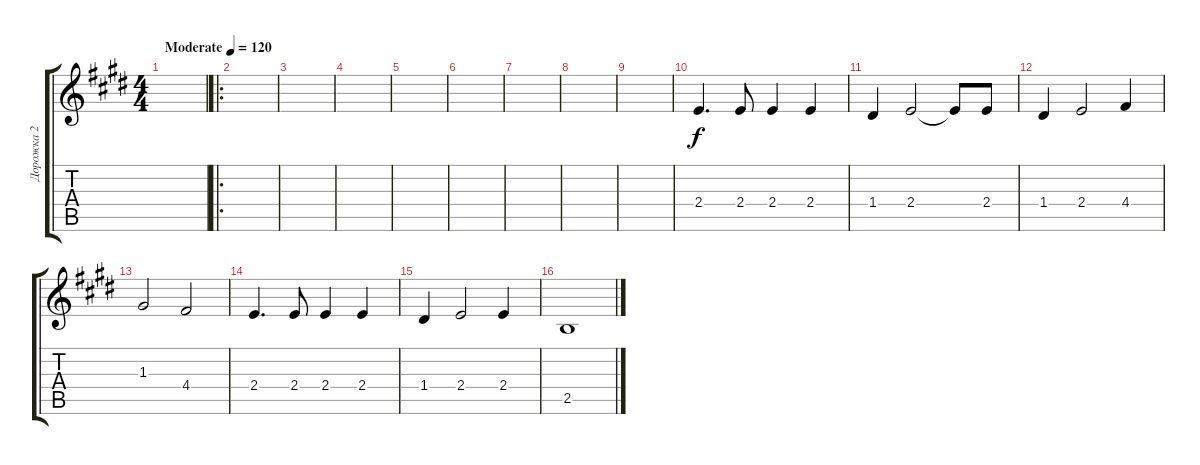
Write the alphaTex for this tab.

\track ("Дорожка 2" "Дорожка 2") {instrument acousticguitarsteel}
\staff {score tabs}
\tuning (E4 B3 G3 D3 A2 E2) {hide}
\ts (4 4)
\tempo (120 "Moderate")
\clef g2
\ks e
|
\ro
|
|
|
|
|
|
|
|
2.4.4{d} 2.4.8 2.4.4 2.4.4 |
1.4.4 2.4.2 2.4{t}.8 2.4.8 |
1.4.4 2.4.2 4.4.4 |
1.3.2 4.4.2 |
2.4.4{d} 2.4.8 2.4.4 2.4.4 |
1.4.4 2.4.2 2.4.4 |
2.5.1
